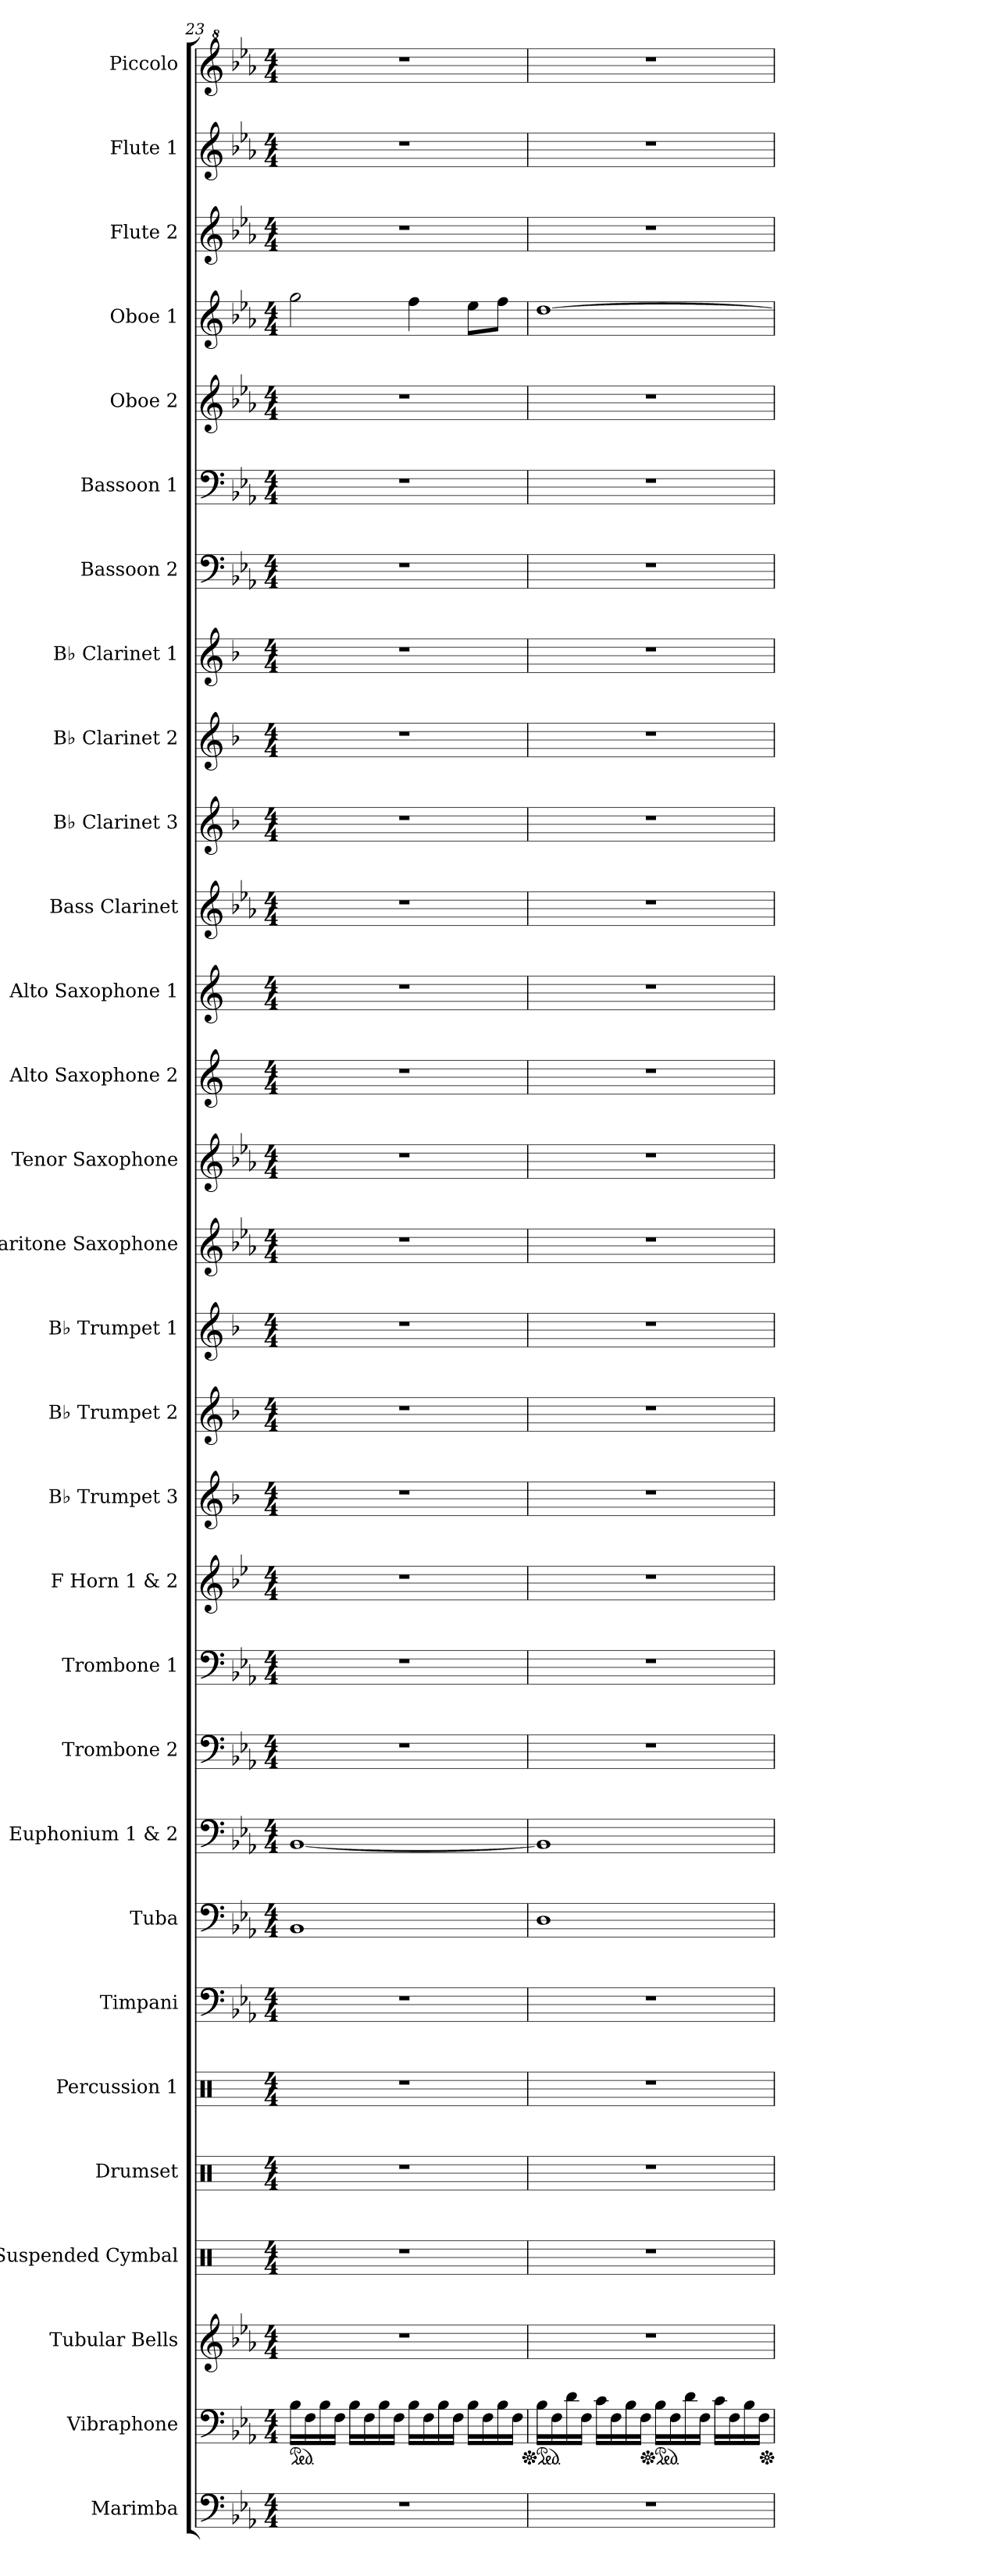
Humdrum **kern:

**kern	**kern	**kern	**kern	**kern	**kern	**kern	**kern	**kern	**kern	**kern	**kern	**kern	**kern	**kern	**kern	**kern	**kern	**kern	**kern	**kern	**kern	**kern	**kern	**kern	**kern	**kern	**kern	**kern	**kern
*part30	*part29	*part28	*part27	*part26	*part25	*part24	*part23	*part22	*part21	*part20	*part19	*part18	*part17	*part16	*part15	*part14	*part13	*part12	*part11	*part10	*part9	*part8	*part7	*part6	*part5	*part4	*part3	*part2	*part1
*staff30	*staff29	*staff28	*staff27	*staff26	*staff25	*staff24	*staff23	*staff22	*staff21	*staff20	*staff19	*staff18	*staff17	*staff16	*staff15	*staff14	*staff13	*staff12	*staff11	*staff10	*staff9	*staff8	*staff7	*staff6	*staff5	*staff4	*staff3	*staff2	*staff1
*I"Marimba	*I"Vibraphone	*I"Tubular Bells	*I"Suspended Cymbal	*I"Drumset	*I"Percussion 1	*I"Timpani	*I"Tuba	*I"Euphonium 1 &amp; 2	*I"Trombone 2	*I"Trombone 1	*I"F Horn 1 &amp; 2	*I"B♭ Trumpet 3	*I"B♭ Trumpet 2	*I"B♭ Trumpet 1	*I"Baritone Saxophone	*I"Tenor Saxophone	*I"Alto Saxophone 2	*I"Alto Saxophone 1	*I"Bass Clarinet	*I"B♭ Clarinet 3	*I"B♭ Clarinet 2	*I"B♭ Clarinet 1	*I"Bassoon 2	*I"Bassoon 1	*I"Oboe 2	*I"Oboe 1	*I"Flute 2	*I"Flute 1	*I"Piccolo
*I'Mrm.	*I'Vib.	*I'Tu. Be.	*I'Sus. Cym.	*I'Drs.	*I'Perc. 1	*I'Timp.	*I'Tba.	*I'Euph. 1 &amp; 2	*I'Tbn. 2	*I'Tbn. 1	*I'F Hn. 1 2	*I'B♭ Tpt. 3	*I'B♭ Tpt. 2	*I'B♭ Tpt. 1	*I'Bar. Sax.	*I'T. Sax.	*I'A. Sax. 2	*I'A. Sax. 1	*I'B. Cl.	*I'B♭ Cl. 3	*I'B♭ Cl. 2	*I'B♭ Cl. 1	*I'Bsn. 2	*I'Bsn. 1	*I'Ob. 2	*I'Ob. 1	*I'Fl. 2	*I'Fl. 1	*I'Picc.
*clefF4	*clefF4	*clefG2	*clefX	*clefX	*clefX	*clefF4	*clefF4	*clefF4	*clefF4	*clefF4	*clefG2	*clefG2	*clefG2	*clefG2	*clefG2	*clefG2	*clefG2	*clefG2	*clefG2	*clefG2	*clefG2	*clefG2	*clefF4	*clefF4	*clefG2	*clefG2	*clefG2	*clefG2	*clefG^2
*	*	*	*	*	*	*	*	*	*	*	*ITrd4c7	*ITrd1c2	*ITrd1c2	*ITrd1c2	*ITrd12c21	*ITrd8c14	*ITrd5c9	*ITrd5c9	*ITrd8c14	*ITrd1c2	*ITrd1c2	*ITrd1c2	*	*	*	*	*	*	*ITrd-7c-12
*k[b-e-a-]	*k[b-e-a-]	*k[b-e-a-]	*k[]	*k[]	*k[]	*k[b-e-a-]	*k[b-e-a-]	*k[b-e-a-]	*k[b-e-a-]	*k[b-e-a-]	*k[b-e-a-]	*k[b-e-a-]	*k[b-e-a-]	*k[b-e-a-]	*k[b-e-a-]	*k[b-e-a-]	*k[b-e-a-]	*k[b-e-a-]	*k[b-e-a-]	*k[b-e-a-]	*k[b-e-a-]	*k[b-e-a-]	*k[b-e-a-]	*k[b-e-a-]	*k[b-e-a-]	*k[b-e-a-]	*k[b-e-a-]	*k[b-e-a-]	*k[b-e-a-]
*M4/4	*M4/4	*M4/4	*M4/4	*M4/4	*M4/4	*M4/4	*M4/4	*M4/4	*M4/4	*M4/4	*M4/4	*M4/4	*M4/4	*M4/4	*M4/4	*M4/4	*M4/4	*M4/4	*M4/4	*M4/4	*M4/4	*M4/4	*M4/4	*M4/4	*M4/4	*M4/4	*M4/4	*M4/4	*M4/4
*	*ped	*	*	*	*	*	*	*	*	*	*	*	*	*	*	*	*	*	*	*	*	*	*	*	*	*	*	*	*
=23	=23	=23	=23	=23	=23	=23	=23	=23	=23	=23	=23	=23	=23	=23	=23	=23	=23	=23	=23	=23	=23	=23	=23	=23	=23	=23	=23	=23	=23
1r	16B-\LL	1r	1r	1r	1r	1r	1BB-	[1BB-	1r	1r	1r	1r	1r	1r	1r	1r	1r	1r	1r	1r	1r	1r	1r	1r	1r	2gg\	1r	1r	1r
.	16F\	.	.	.	.	.	.	.	.	.	.	.	.	.	.	.	.	.	.	.	.	.	.	.	.	.	.	.	.
.	16B-\	.	.	.	.	.	.	.	.	.	.	.	.	.	.	.	.	.	.	.	.	.	.	.	.	.	.	.	.
.	16F\JJ	.	.	.	.	.	.	.	.	.	.	.	.	.	.	.	.	.	.	.	.	.	.	.	.	.	.	.	.
.	16B-\LL	.	.	.	.	.	.	.	.	.	.	.	.	.	.	.	.	.	.	.	.	.	.	.	.	.	.	.	.
.	16F\	.	.	.	.	.	.	.	.	.	.	.	.	.	.	.	.	.	.	.	.	.	.	.	.	.	.	.	.
.	16B-\	.	.	.	.	.	.	.	.	.	.	.	.	.	.	.	.	.	.	.	.	.	.	.	.	.	.	.	.
.	16F\JJ	.	.	.	.	.	.	.	.	.	.	.	.	.	.	.	.	.	.	.	.	.	.	.	.	.	.	.	.
.	16B-\LL	.	.	.	.	.	.	.	.	.	.	.	.	.	.	.	.	.	.	.	.	.	.	.	.	4ff\	.	.	.
.	16F\	.	.	.	.	.	.	.	.	.	.	.	.	.	.	.	.	.	.	.	.	.	.	.	.	.	.	.	.
.	16B-\	.	.	.	.	.	.	.	.	.	.	.	.	.	.	.	.	.	.	.	.	.	.	.	.	.	.	.	.
.	16F\JJ	.	.	.	.	.	.	.	.	.	.	.	.	.	.	.	.	.	.	.	.	.	.	.	.	.	.	.	.
.	16B-\LL	.	.	.	.	.	.	.	.	.	.	.	.	.	.	.	.	.	.	.	.	.	.	.	.	8ee-\L	.	.	.
.	16F\	.	.	.	.	.	.	.	.	.	.	.	.	.	.	.	.	.	.	.	.	.	.	.	.	.	.	.	.
.	16B-\	.	.	.	.	.	.	.	.	.	.	.	.	.	.	.	.	.	.	.	.	.	.	.	.	8ff\J	.	.	.
.	16F\JJ	.	.	.	.	.	.	.	.	.	.	.	.	.	.	.	.	.	.	.	.	.	.	.	.	.	.	.	.
=24	=24	=24	=24	=24	=24	=24	=24	=24	=24	=24	=24	=24	=24	=24	=24	=24	=24	=24	=24	=24	=24	=24	=24	=24	=24	=24	=24	=24	=24
*	*Xped	*	*	*	*	*	*	*	*	*	*	*	*	*	*	*	*	*	*	*	*	*	*	*	*	*	*	*	*
*	*ped	*	*	*	*	*	*	*	*	*	*	*	*	*	*	*	*	*	*	*	*	*	*	*	*	*	*	*	*
1r	16B-\LL	1r	1r	1r	1r	1r	1D	1BB-]	1r	1r	1r	1r	1r	1r	1r	1r	1r	1r	1r	1r	1r	1r	1r	1r	1r	[1dd	1r	1r	1r
.	16F\	.	.	.	.	.	.	.	.	.	.	.	.	.	.	.	.	.	.	.	.	.	.	.	.	.	.	.	.
.	16d\	.	.	.	.	.	.	.	.	.	.	.	.	.	.	.	.	.	.	.	.	.	.	.	.	.	.	.	.
.	16F\JJ	.	.	.	.	.	.	.	.	.	.	.	.	.	.	.	.	.	.	.	.	.	.	.	.	.	.	.	.
.	16c\LL	.	.	.	.	.	.	.	.	.	.	.	.	.	.	.	.	.	.	.	.	.	.	.	.	.	.	.	.
.	16F\	.	.	.	.	.	.	.	.	.	.	.	.	.	.	.	.	.	.	.	.	.	.	.	.	.	.	.	.
.	16B-\	.	.	.	.	.	.	.	.	.	.	.	.	.	.	.	.	.	.	.	.	.	.	.	.	.	.	.	.
.	16F\JJ	.	.	.	.	.	.	.	.	.	.	.	.	.	.	.	.	.	.	.	.	.	.	.	.	.	.	.	.
*	*Xped	*	*	*	*	*	*	*	*	*	*	*	*	*	*	*	*	*	*	*	*	*	*	*	*	*	*	*	*
*	*ped	*	*	*	*	*	*	*	*	*	*	*	*	*	*	*	*	*	*	*	*	*	*	*	*	*	*	*	*
.	16B-\LL	.	.	.	.	.	.	.	.	.	.	.	.	.	.	.	.	.	.	.	.	.	.	.	.	.	.	.	.
.	16F\	.	.	.	.	.	.	.	.	.	.	.	.	.	.	.	.	.	.	.	.	.	.	.	.	.	.	.	.
.	16d\	.	.	.	.	.	.	.	.	.	.	.	.	.	.	.	.	.	.	.	.	.	.	.	.	.	.	.	.
.	16F\JJ	.	.	.	.	.	.	.	.	.	.	.	.	.	.	.	.	.	.	.	.	.	.	.	.	.	.	.	.
.	16c\LL	.	.	.	.	.	.	.	.	.	.	.	.	.	.	.	.	.	.	.	.	.	.	.	.	.	.	.	.
.	16F\	.	.	.	.	.	.	.	.	.	.	.	.	.	.	.	.	.	.	.	.	.	.	.	.	.	.	.	.
.	16B-\	.	.	.	.	.	.	.	.	.	.	.	.	.	.	.	.	.	.	.	.	.	.	.	.	.	.	.	.
.	16F\JJ	.	.	.	.	.	.	.	.	.	.	.	.	.	.	.	.	.	.	.	.	.	.	.	.	.	.	.	.
*	*Xped	*	*	*	*	*	*	*	*	*	*	*	*	*	*	*	*	*	*	*	*	*	*	*	*	*	*	*	*
=	=	=	=	=	=	=	=	=	=	=	=	=	=	=	=	=	=	=	=	=	=	=	=	=	=	=	=	=	=
*-	*-	*-	*-	*-	*-	*-	*-	*-	*-	*-	*-	*-	*-	*-	*-	*-	*-	*-	*-	*-	*-	*-	*-	*-	*-	*-	*-	*-	*-
